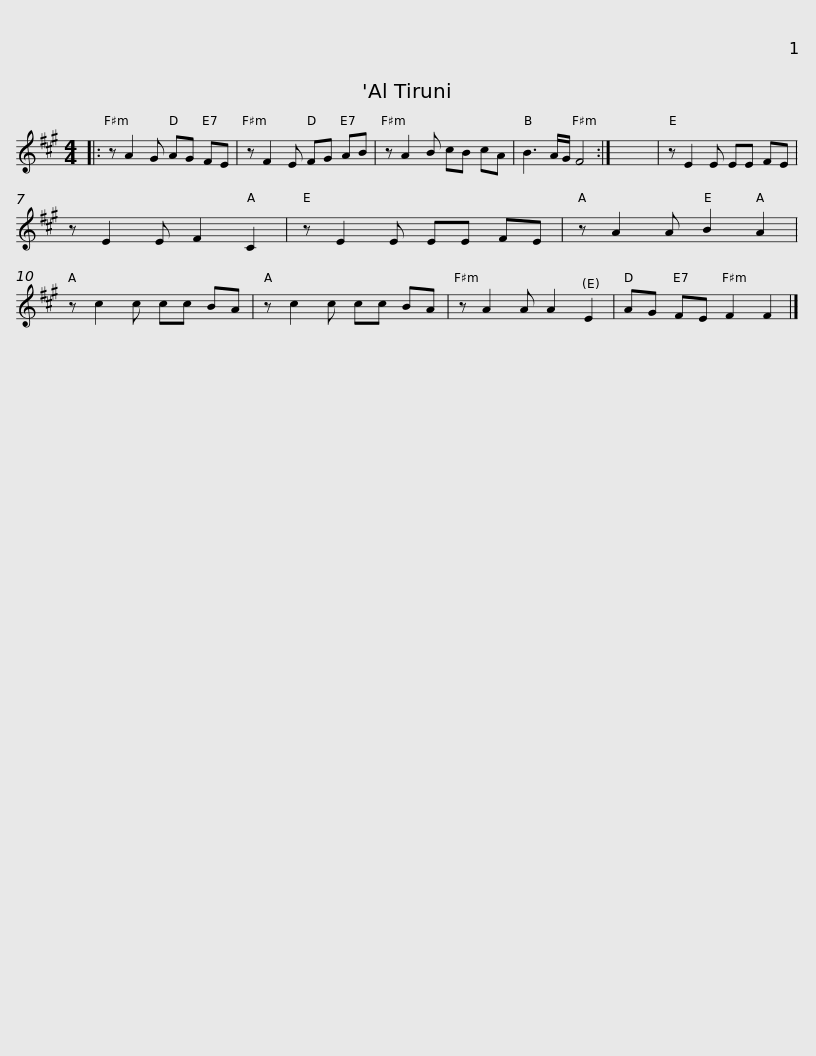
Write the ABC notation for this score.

X:1
L:1/8
M:4/4
I:linebreak $
K:F#min
V:1 treble
V:1
|: z A2 G AG FE | z F2 E FG AB | z A2 B cB cA | B3 A/G/ F4 :| x8 | %5
 z E2 E EE FE |$ z E2 E F2 C2 | z E2 E EE FE | z A2 A B2 A2 | z c2 c cc BA | %10
 z c2 c cc BA | z A2 A A2 E2 |$ AG FE F2 F2 |] %13
